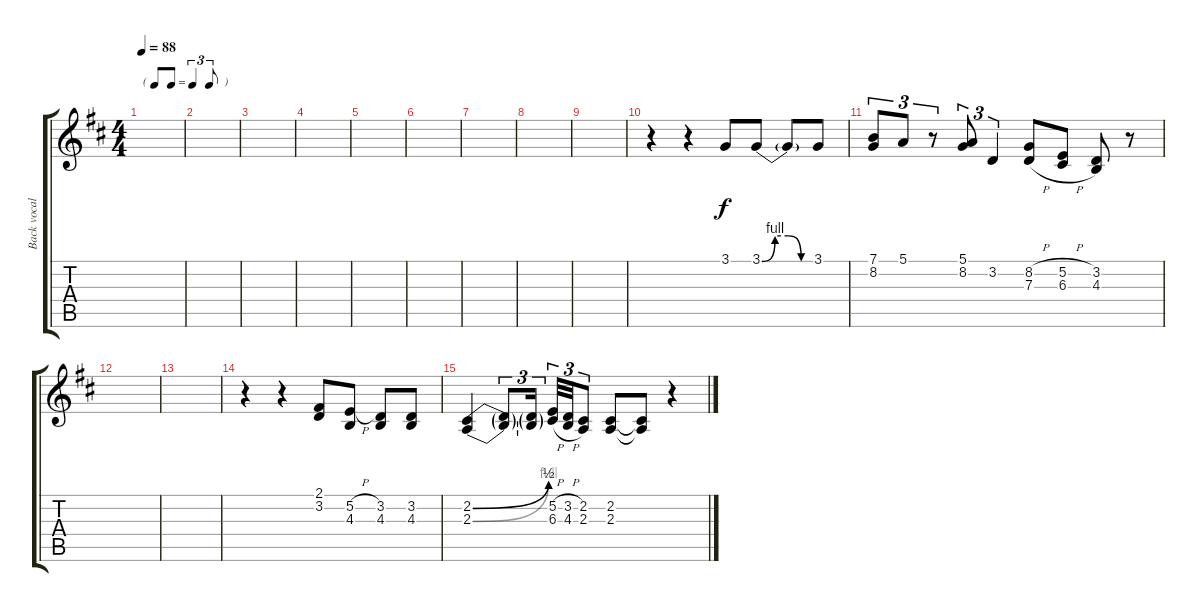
\track ("Back vocals" "Back vocal") {instrument tenorsax}
\staff {score tabs}
\tuning (E4 B3 G3 D3 A2 E2) {hide}
\ts (4 4)
\tf triplet8th
\tempo 88
\clef g2
\ks d
|
|
|
|
|
|
|
|
|
r.4 r.4 3.1.8 3.1{be (custom 0 0 15 4 30 4 45 0 60 0)}.8 3.1{t}.8 3.1.8 |
(7.1 8.2).8{tu (3 2)} 5.1.8{tu (3 2)} r.8{tu (3 2)} (5.1 8.2).8{tu (3 2)} 3.2.4{tu (3 2)} (8.2{h} 7.3{h}).8 (5.2{h} 6.3{h}).8 (3.2 4.3).8 r.8 |
|
|
r.4 r.4 (2.1 3.2).8 (5.2{h} 4.3).8 (3.2 4.3).8 (3.2 4.3).8 |
(2.2{be (bend 0 0 60 2)} 2.3{be (bend 0 0 60 4)}).4 (2.2{t} 2.3{t}).8{tu (3 2)} (2.2{t} 2.3{t}).16{tu (3 2)} (5.2{h} 6.3{h}).32{tu (3 2)} (3.2{h} 4.3{h}).32{tu (3 2)} (2.2 2.3).8{tu (3 2)} (2.2 2.3).8 (2.2{t} 2.3{t}).8 r.4
